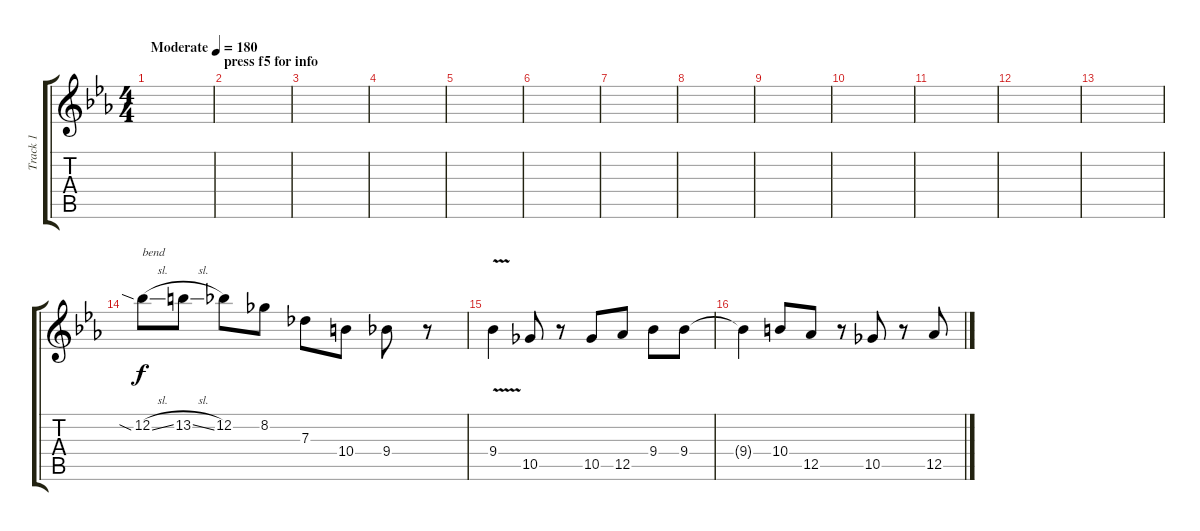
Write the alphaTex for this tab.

\track ("Track 1" "Track 1") {instrument distortionguitar}
\staff {score tabs}
\tuning (Eb4 Bb3 Gb3 Db3 Ab2 Eb2) {hide}
\ts (4 4)
\section ("" "                     press f5 for info")
\tempo (180 "Moderate")
\clef g2
\ks cminor
|
|
|
|
|
|
|
|
|
|
|
|
|
12.2{sia sl}.8{txt "bend"} 13.2{sl}.8 12.2.8 8.2.8 7.3.8 10.4.8 9.4.8 r.8 |
9.4{v}.4 10.5.8 r.8 10.5.8 12.5.8 9.4.8 9.4.8 |
9.4{t}.4 10.4.8 12.5.8 r.8 10.5.8 r.8 12.5.8
